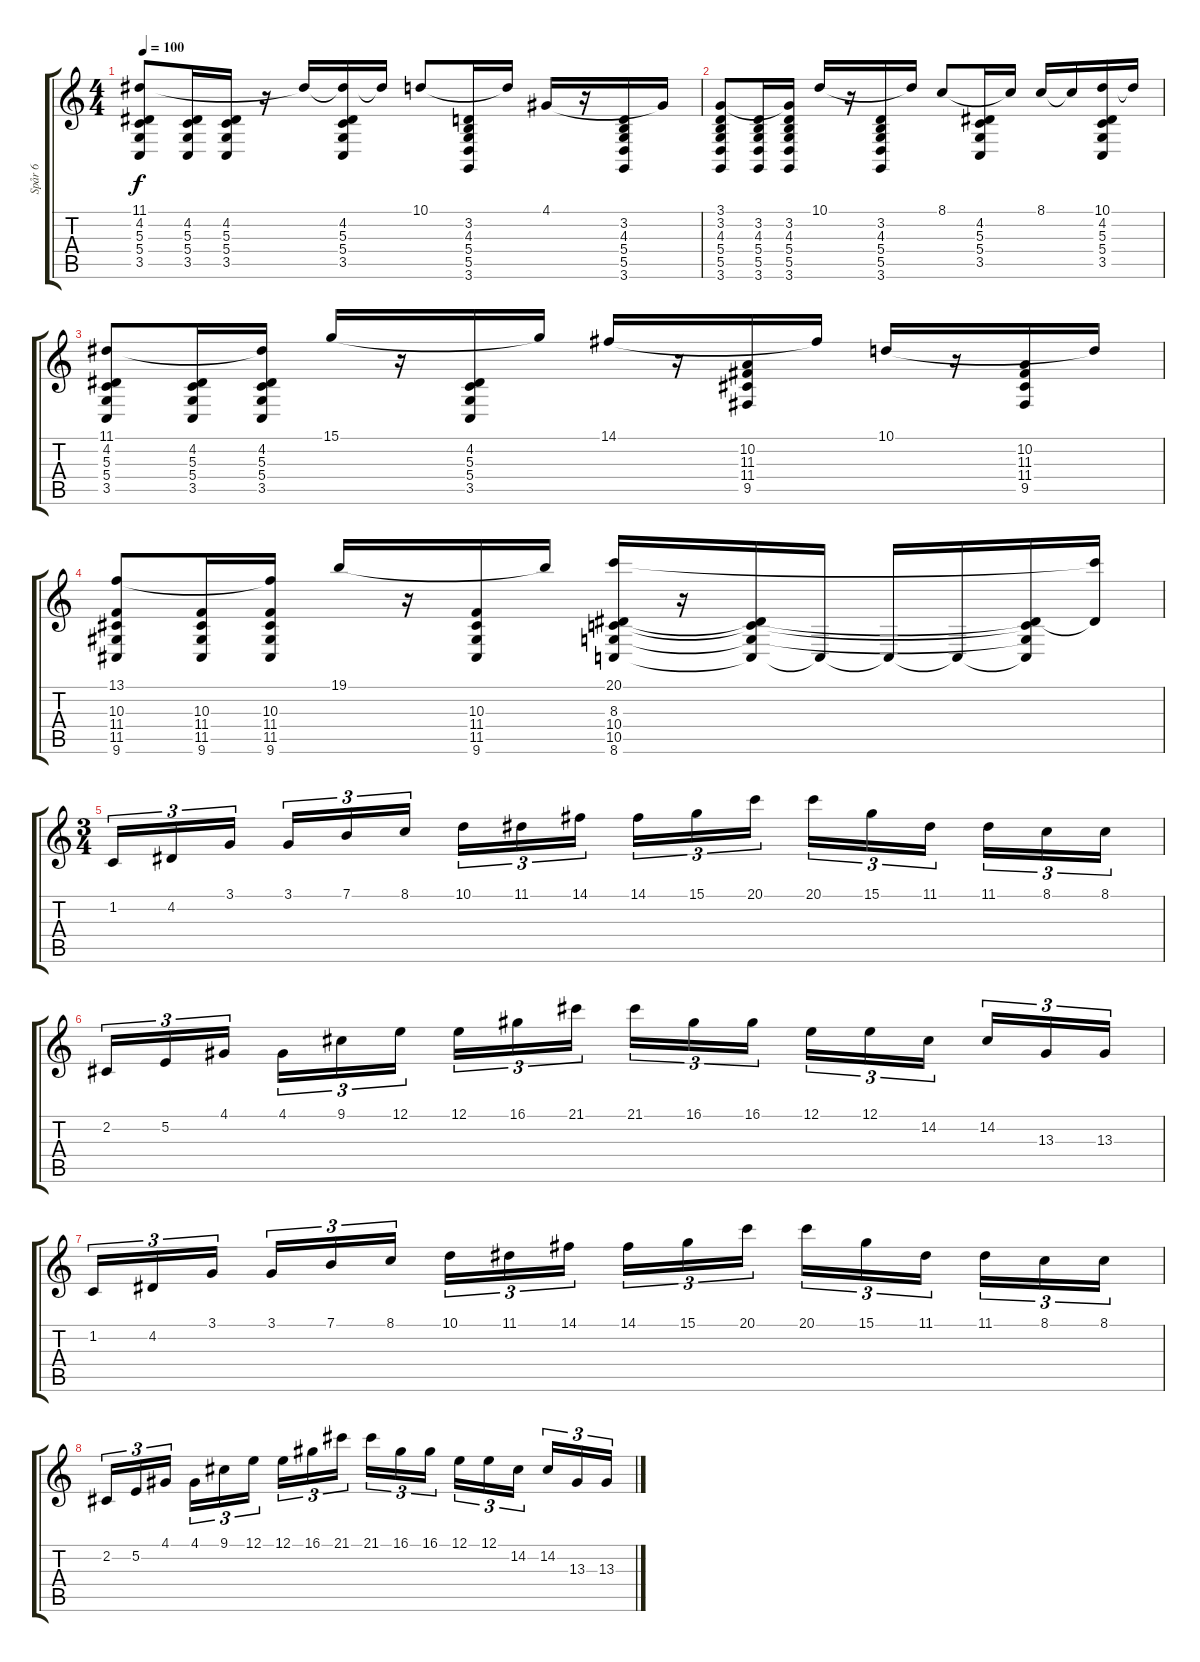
\track ("Spår 6" "Spår 6") {instrument stringensemble1}
\staff {score tabs}
\tuning (E4 B3 G3 D3 A2 E2) {hide}
\ts (4 4)
\tempo 100
\clef g2
\ks c
(11.1 4.2 5.3 5.4 3.5).8{dy f} (4.2 5.3 5.4 3.5).16 (4.2 5.3 5.4 3.5).16 r.16 11.1{t}.16 (11.1{t} 4.2 5.3 5.4 3.5).16 11.1{t}.16 10.1.8 (3.2 4.3 5.4 5.5 3.6).16 10.1{t}.16 4.1.16 r.16 (3.2 4.3 5.4 5.5 3.6).16 4.1{t}.16 |
(3.1 3.2 4.3 5.4 5.5 3.6).8 (3.2 4.3 5.4 5.5 3.6).16 (3.1{t} 3.2 4.3 5.4 5.5 3.6).16 10.1.16 r.16 (3.2 4.3 5.4 5.5 3.6).16 10.1{t}.16 8.1.8 (4.2 5.3 5.4 3.5).16 8.1{t}.16 8.1.16 8.1{t}.16 (10.1 4.2 5.3 5.4 3.5).16 10.1{t}.16 |
(11.1 4.2 5.3 5.4 3.5).8 (4.2 5.3 5.4 3.5).16 (11.1{t} 4.2 5.3 5.4 3.5).16 15.1.16 r.16 (4.2 5.3 5.4 3.5).16 15.1{t}.16 14.1.16 r.16 (10.2 11.3 11.4 9.5).16 14.1{t}.16 10.1.16 r.16 (10.2 11.3 11.4 9.5).16 10.1{t}.16 |
(13.1 10.3 11.4 11.5 9.6).8 (10.3 11.4 11.5 9.6).16 (13.1{t} 10.3 11.4 11.5 9.6).16 19.1.16 r.16 (10.3 11.4 11.5 9.6).16 19.1{t}.16 (20.1 8.3 10.4 10.5 8.6).16 r.16 (8.3{t} 10.4{t} 10.5{t} 8.6{t}).16 8.6{t}.16 8.6{t}.16 8.6{t}.16 (8.3{t} 10.4{t} 10.5{t} 8.6{t}).16 (20.1{t} 8.3{t}).16 |
\ts (3 4)
1.2.16{tu (3 2) volume 8} 4.2.16{tu (3 2)} 3.1.16{tu (3 2)} 3.1.16{tu (3 2)} 7.1.16{tu (3 2)} 8.1.16{tu (3 2)} 10.1.16{tu (3 2)} 11.1.16{tu (3 2)} 14.1.16{tu (3 2)} 14.1.16{tu (3 2)} 15.1.16{tu (3 2)} 20.1.16{tu (3 2)} 20.1.16{tu (3 2)} 15.1.16{tu (3 2)} 11.1.16{tu (3 2)} 11.1.16{tu (3 2)} 8.1.16{tu (3 2)} 8.1.16{tu (3 2)} |
2.2.16{tu (3 2)} 5.2.16{tu (3 2)} 4.1.16{tu (3 2)} 4.1.16{tu (3 2)} 9.1.16{tu (3 2)} 12.1.16{tu (3 2)} 12.1.16{tu (3 2)} 16.1.16{tu (3 2)} 21.1.16{tu (3 2)} 21.1.16{tu (3 2)} 16.1.16{tu (3 2)} 16.1.16{tu (3 2)} 12.1.16{tu (3 2)} 12.1.16{tu (3 2)} 14.2.16{tu (3 2)} 14.2.16{tu (3 2)} 13.3.16{tu (3 2)} 13.3.16{tu (3 2)} |
1.2.16{tu (3 2) volume 8} 4.2.16{tu (3 2)} 3.1.16{tu (3 2)} 3.1.16{tu (3 2)} 7.1.16{tu (3 2)} 8.1.16{tu (3 2)} 10.1.16{tu (3 2)} 11.1.16{tu (3 2)} 14.1.16{tu (3 2)} 14.1.16{tu (3 2)} 15.1.16{tu (3 2)} 20.1.16{tu (3 2)} 20.1.16{tu (3 2)} 15.1.16{tu (3 2)} 11.1.16{tu (3 2)} 11.1.16{tu (3 2)} 8.1.16{tu (3 2)} 8.1.16{tu (3 2)} |
2.2.16{tu (3 2)} 5.2.16{tu (3 2)} 4.1.16{tu (3 2)} 4.1.16{tu (3 2)} 9.1.16{tu (3 2)} 12.1.16{tu (3 2)} 12.1.16{tu (3 2)} 16.1.16{tu (3 2)} 21.1.16{tu (3 2)} 21.1.16{tu (3 2)} 16.1.16{tu (3 2)} 16.1.16{tu (3 2)} 12.1.16{tu (3 2)} 12.1.16{tu (3 2)} 14.2.16{tu (3 2)} 14.2.16{tu (3 2)} 13.3.16{tu (3 2)} 13.3.16{tu (3 2)}
